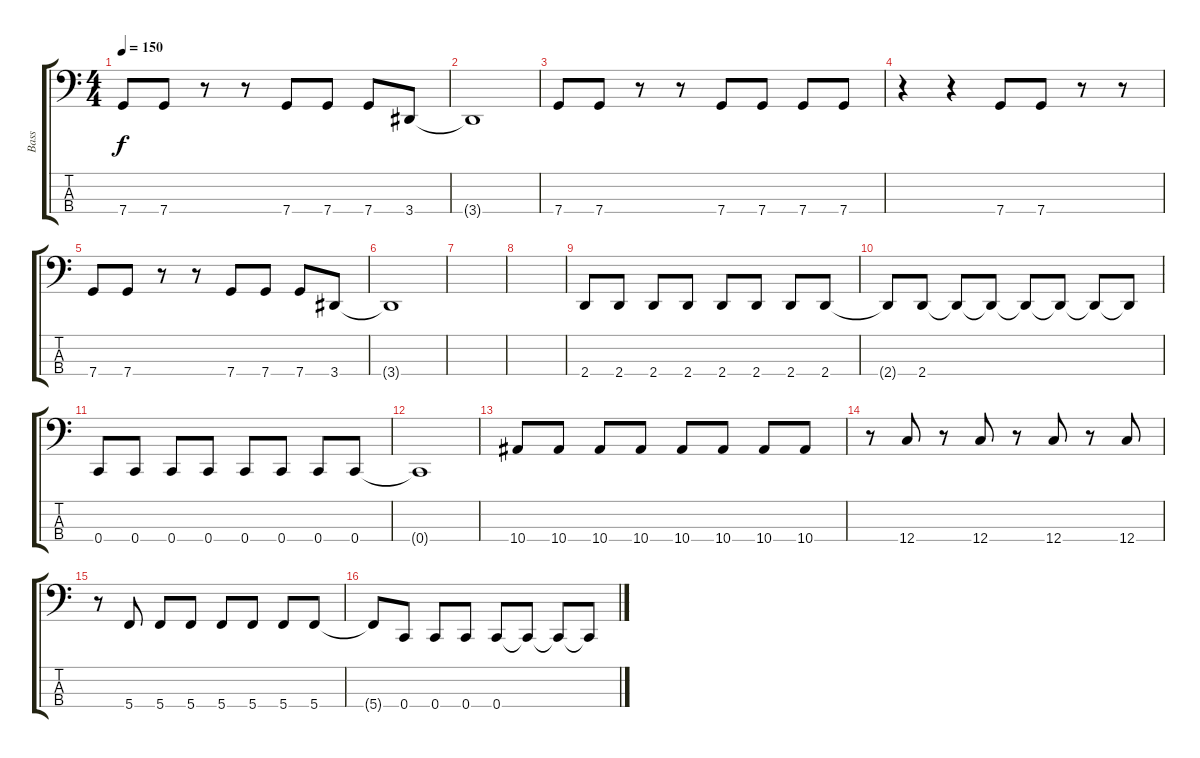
\track ("Bass" "Bass") {instrument electricbasspick}
\staff {score tabs}
\tuning (F2 C2 G1 C1) {hide}
\ts (4 4)
\tempo 150
\clef f4
\ks c
7.4.8{dy f} 7.4.8 r.8 r.8 7.4.8 7.4.8 7.4.8 3.4.8 |
3.4{t}.1 |
7.4.8 7.4.8 r.8 r.8 7.4.8 7.4.8 7.4.8 7.4.8 |
r.4 r.4 7.4.8 7.4.8 r.8 r.8 |
7.4.8 7.4.8 r.8 r.8 7.4.8 7.4.8 7.4.8 3.4.8 |
3.4{t}.1 |
|
|
2.4.8 2.4.8 2.4.8 2.4.8 2.4.8 2.4.8 2.4.8 2.4.8 |
2.4{t}.8 2.4.8 2.4{t}.8 2.4{t}.8 2.4{t}.8 2.4{t}.8 2.4{t}.8 2.4{t}.8 |
0.4.8 0.4.8 0.4.8 0.4.8 0.4.8 0.4.8 0.4.8 0.4.8 |
0.4{t}.1 |
10.4.8 10.4.8 10.4.8 10.4.8 10.4.8 10.4.8 10.4.8 10.4.8 |
r.8 12.4.8 r.8 12.4.8 r.8 12.4.8 r.8 12.4.8 |
r.8 5.4.8 5.4.8 5.4.8 5.4.8 5.4.8 5.4.8 5.4.8 |
5.4{t}.8 0.4.8 0.4.8 0.4.8 0.4.8 0.4{t}.8 0.4{t}.8 0.4{t}.8
